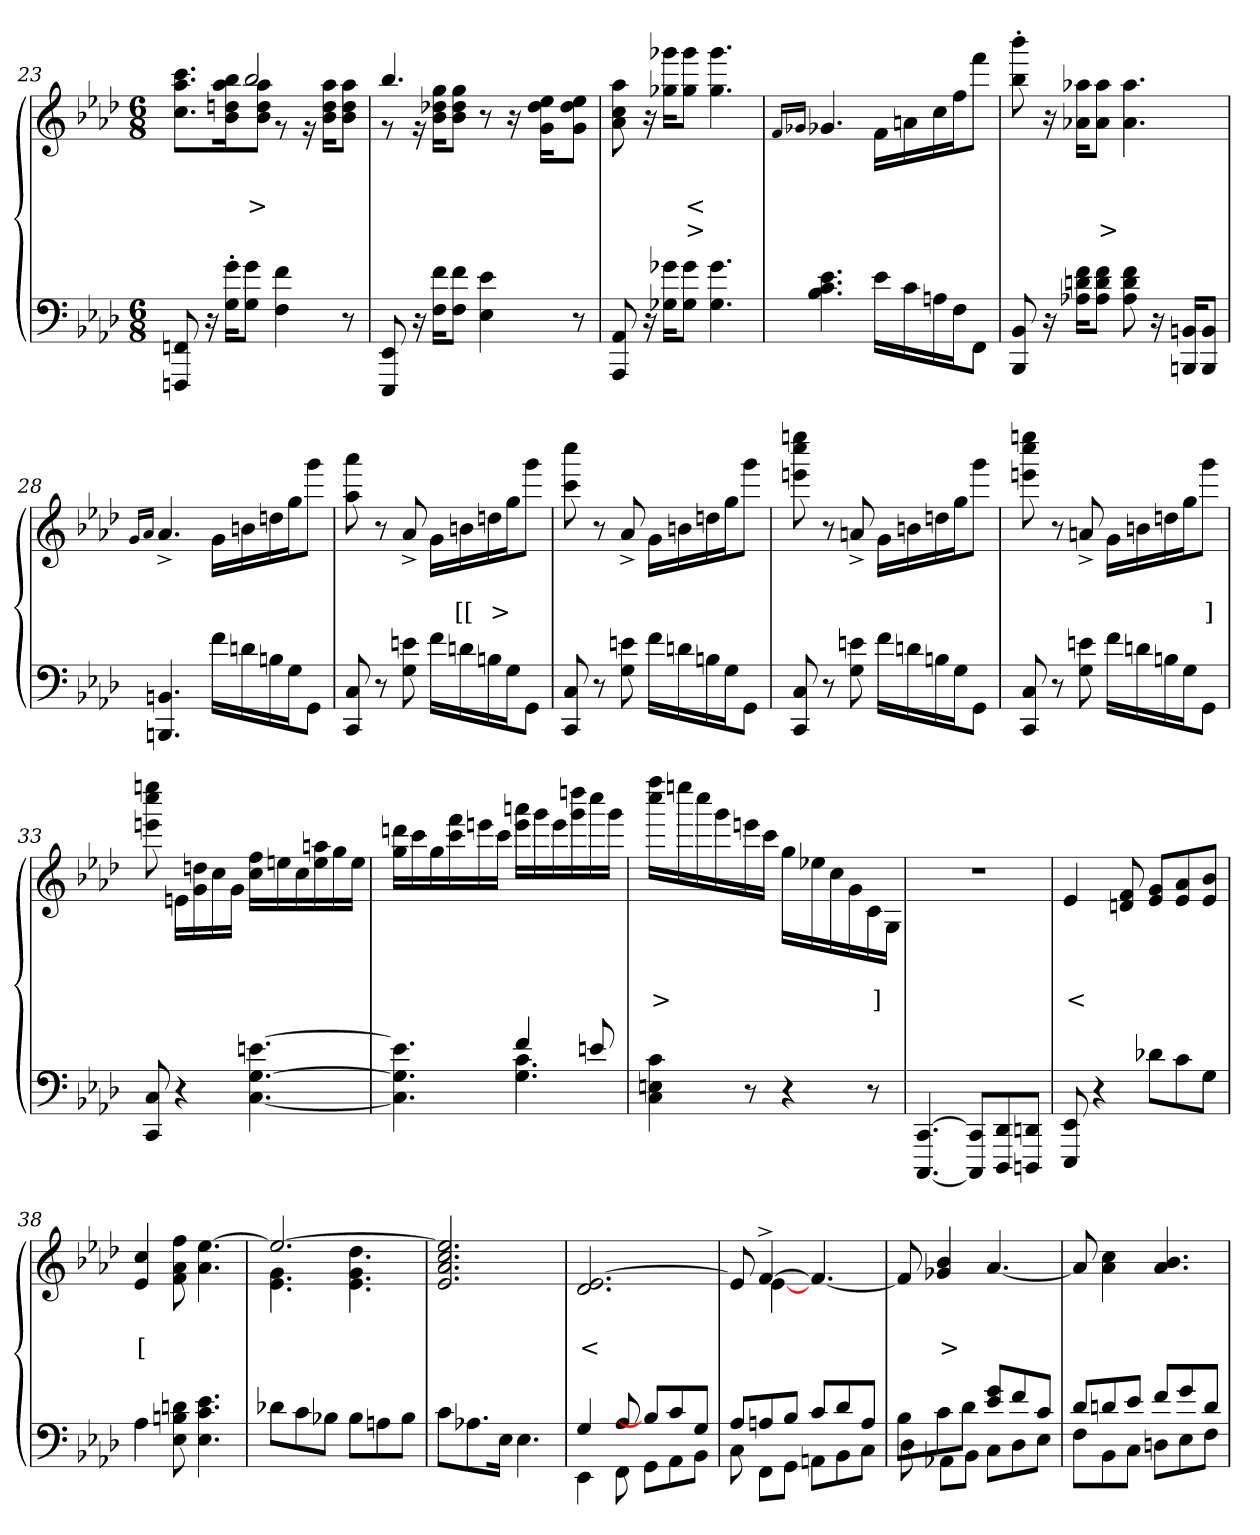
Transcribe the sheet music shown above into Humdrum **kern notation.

**kern	**kern	**text	**text	**text
*part2	*part1	*part1	*part1	*part1
*staff2	*staff1	*staff1	*staff1	*staff1
*clefF4	*clefG2	*	*	*
*k[b-e-a-d-]	*k[b-e-a-d-]	*	*	*
*M6/8	*M6/8	*	*	*
=23	=23	=23	=23	=23
*	*^	*	*	*
8FFn 8FFFn	4ryy	8.ccc 8.aa- 8.ccL	.	.	.
16r	.	.	.	.	.
16g'> 16G'>KL	.	16bb- 16aa- 16ddn 16b-	.	.	.
8g 8GJ	2bb-	8aa- 8dd 8b-J	.	>	.
4f 4F	.	8r	.	.	.
.	.	16r	.	]	.
.	.	16aa- 16dd 16b-KL	.	.	.
8r	.	8aa- 8dd 8b-J	.	.	.
=24	=24	=24	=24	=24	=24
8EE- 8EEE-	4.bb-	8r	.	.	.
16r	.	16r	.	.	.
16f 16FKL	.	16gg 16dd-X 16b-KL	.	.	.
8f 8FJ	.	8gg 8dd- 8b-J	.	.	.
4e- 4E-	4.ryy	8r	.	.	.
.	.	16r	.	.	.
.	.	16ee- 16dd- 16gKL	.	.	.
8r	.	8ee- 8dd- 8gJ	.	.	.
*	*v	*v	*	*	*
=25	=25	=25	=25	=25
8AA- 8AAA-	8aa- 8cc 8a-	.	.	.
16r	16r	.	.	.
16g-X 16G-XKL	16ggg-X 16gg-XKL	.	.	.
8g- 8G-J	8ggg- 8gg-J	.	<	>
4.g- 4.G-	4.ggg- 4.gg-	.	.	.
=26	=26	=26	=26	=26
.	16qqf/LL	.	.	.
.	16qqg-X/JJ	.	.	.
4.e- 4.c 4.B-	4.g-	.	.	.
16e-LL	16fLL	.	.	.
16c	16an	.	.	.
16An	16cc	.	.	.
16FJ	16ffJ	.	.	.
8FFJ	8fffJ	.	.	.
=27	=27	=27	=27	=27
8BB- 8BBB-	8bbb-'> 8bb-'>	.	.	.
16r	16r	.	.	.
16f 16dn 16A-XKL	16aa-X 16a-XKL	.	.	.
8f 8d 8A-J	8aa- 8a-J	.	.	>
8f 8d 8A-	4.aa- 4.a-	.	.	.
16r	.	.	.	.
16BBn 16BBBnKL	.	.	.	.
8BB 8BBBJ	.	.	.	.
=28	=28	=28	=28	=28
.	16qqg/LL	.	.	.
.	16qqa-/JJ	.	.	.
4.BBn 4.BBBn	4.a-^>/	.	.	.
16fLL	16gLL	.	.	.
16dn	16bn	.	.	.
16Bn	16ddn	.	.	.
16GJ	16ggJ	.	.	.
8GGJ	8gggJ	.	.	.
=29	=29	=29	=29	=29
8C 8CC	8aaa- 8aa-	.	.	.
8r	8r	.	.	.
8en 8G	8a-^>/	.	.	.
16fLL	16gLL	.	.	.
16dn	16bn	.	[[	.
16Bn	16ddn	.	>	.
16GJ	16ggJ	.	.	.
8GGJ	8gggJ	.	.	.
=30	=30	=30	=30	=30
8C 8CC	8cccc 8ccc	.	.	.
8r	8r	.	.	.
8en 8G	8a-^>/	.	.	.
16fLL	16gLL	.	.	.
16dn	16bn	.	.	.
16Bn	16ddn	.	.	.
16GJ	16ggJ	.	.	.
8GGJ	8gggJ	.	.	.
=31	=31	=31	=31	=31
8C 8CC	8eeeen 8cccc 8eeen	.	.	.
8r	8r	.	.	.
8en 8G	8an^>/	.	.	.
16fLL	16gLL	.	.	.
16dn	16bn	.	.	.
16Bn	16ddn	.	.	.
16GJ	16ggJ	.	.	.
8GGJ	8gggJ	.	.	.
=32	=32	=32	=32	=32
8C 8CC	8eeeen 8cccc 8eeen	.	.	.
8r	8r	.	.	.
8en 8G	8an^>/	.	.	.
16fLL	16gLL	.	.	.
16dn	16bn	.	.	.
16Bn	16ddn	.	.	.
16GJ	16ggJ	.	.	.
8GGJ	8gggJ	.	]	.
=33	=33	=33	=33	=33
8C 8CC	8eeeen 8cccc 8eeen	.	.	.
4r	16en\LL	.	.	.
.	16ddn 16g	.	.	.
.	16cc	.	.	.
.	16gJJ	.	.	.
[4.en [4.G [4.C	16ff 16ccLL	.	.	.
.	16een	.	.	.
.	16cc	.	.	.
.	16aan 16ee	.	.	.
.	16gg	.	.	.
.	16eeJJ	.	.	.
=34	=34	=34	=34	=34
*^	*	*	*	*
4.ryy	4.en] 4.G] 4.C]	16dddn 16ggLL	.	.	.
.	.	16ccc	.	.	.
.	.	16gg	.	.	.
.	.	16fff 16ccc	.	.	.
.	.	16eeen	.	.	.
.	.	16cccJJ	.	.	.
4f	4.c 4.G	16aaan 16eeeLL	.	.	.
.	.	16ggg	.	.	.
.	.	16eee	.	.	.
.	.	16ddddn 16ggg	.	.	.
8en	.	16cccc	.	.	.
.	.	16gggJJ	.	.	.
*v	*v	*	*	*	*
=35	=35	=35	=35	=35
4c 4En 4C	16ffff 16ccccLL	.	>	.
.	16eeeen	.	.	.
.	16cccc	.	.	.
.	16ggg	.	.	.
8r	16eee	.	.	.
.	16cccJJ	.	.	.
4r	16gg\LL	.	.	.
.	16ee-X\	.	.	.
.	16cc\	.	.	.
.	16g\	.	.	.
8r	16c\	.	.	.
.	16G/JJ	.	]	.
=36	=36	=36	=36	=36
[4.CC [4.CCC	2.r	.	.	.
8CC] 8CCC]L	.	.	.	.
8DD- 8DDD-	.	.	.	.
8DDn 8DDDnJ	.	.	.	.
=37	=37	=37	=37	=37
8EE- 8EEE-	4e-	.	<	.
4r	.	.	.	.
.	8f 8dn	.	.	.
8d-XL	8g 8e-L	.	.	.
8c	8a- 8e-	.	.	.
8GJ	8b- 8e-J	.	.	.
=38	=38	=38	=38	=38
4A-	4cc/ 4e-/	.	[	.
8dn 8Bn 8E-	8ff 8a- 8f	.	.	.
4.e- 4.c 4.E-	[4.ee- 4.a-	.	.	.
=39	=39	=39	=39	=39
*	*^	*	*	*
8d-XL	2.ee-_	4.g 4.e-	.	.	.
8c	.	.	.	.	.
8B-XJ	.	.	.	.	.
8B-L	.	4.dd- 4.g 4.e-	.	.	.
8An	.	.	.	.	.
8B-J	.	.	.	.	.
*	*v	*v	*	*	*
=40	=40	=40	=40	=40
8cL	2.ee-] 2.cc 2.a- 2.e-	.	.	.
8.A-X	.	.	.	.
16E-Jk	.	.	.	.
4.E-	.	.	.	.
=41	=41	=41	=41	=41
*^	*	*	*	*
4G	4EE-	[2.e- 2.d-	.	<	.
8A-	8FF	.	.	.	.
8B-L]	8GGL	.	.	.	.
8c	8AA-	.	.	.	.
8GJ	8BB-J	.	.	.	.
=42	=42	=42	=42	=42	=42
*	*	*^	*	*	*
8A-L	8C	8e-/]	8ryy	.	.	.
8An	8FFL	[4f^>	[4e-	.	.	.
8B-J	8GGJ	.	.	.	.	.
8cL	8AAnL	4.f_	4.ryy	.	.	.
8d-	8BB-	.	.	.	.	.
8AJ	8CJ	.	.	.	.	.
*	*	*v	*v	*	*	*
=43	=43	=43	=43	=43	=43
8B-/L	8D-	8f]	.	.	.
8c\	8AA-XL	4b- 4g-X	.	>	.
8d-\J	8BB-J	.	.	.	.
8g 8e-L	8CL	[4.a-	.	.	.
8f	8D-	.	.	.	.
8cJ	8E-J	.	.	.	.
=44	=44	=44	=44	=44	=44
8d-L	8FL	8a-]	.	.	.
8dn	8BB-	4cc 4a-	.	.	.
8e-J	8CJ	.	.	.	.
8fL	8DnL	4.b- 4.a-	.	.	.
8g	8E-	.	.	.	.
8dJ	8FJ	.	.	.	.
*v	*v	*	*	*	*
=	=	=	=	=
*-	*-	*-	*-	*-
